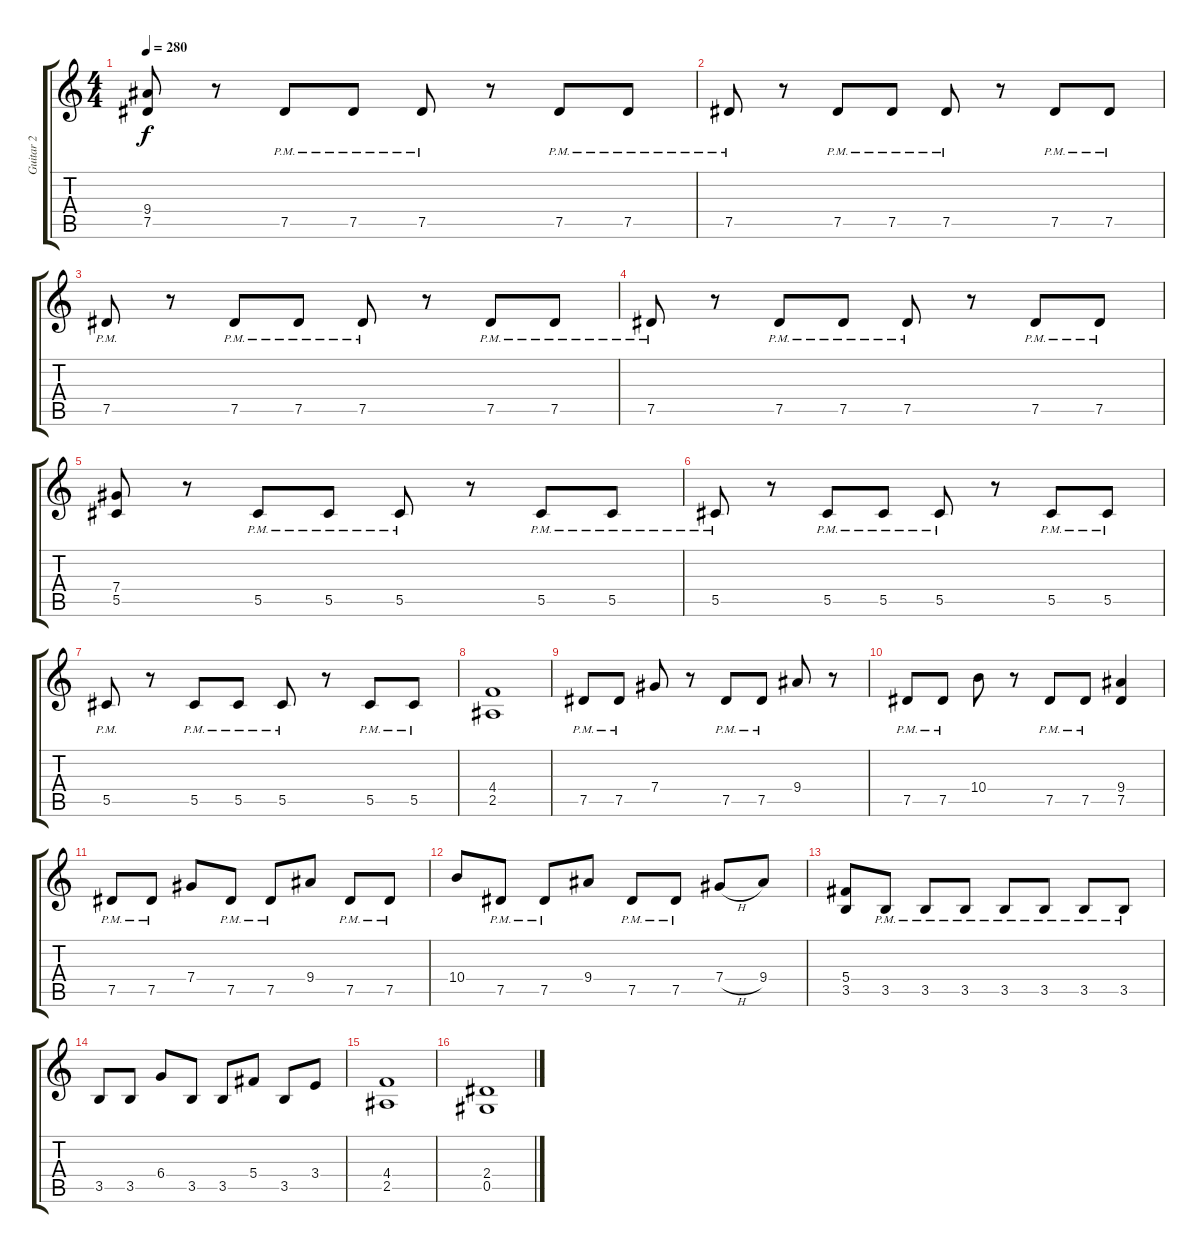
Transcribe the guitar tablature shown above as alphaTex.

\track ("Guitar 2" "Guitar 2") {instrument overdrivenguitar}
\staff {score tabs}
\tuning (Eb4 Bb3 Gb3 Db3 Ab2 Eb2) {hide}
\ts (4 4)
\tempo 280
\clef g2
\ks c
(9.4 7.5).8{dy f} r.8 7.5{pm}.8 7.5{pm}.8 7.5{pm}.8 r.8 7.5{pm}.8 7.5{pm}.8 |
7.5{pm}.8 r.8 7.5{pm}.8 7.5{pm}.8 7.5{pm}.8 r.8 7.5{pm}.8 7.5{pm}.8 |
7.5{pm}.8 r.8 7.5{pm}.8 7.5{pm}.8 7.5{pm}.8 r.8 7.5{pm}.8 7.5{pm}.8 |
7.5{pm}.8 r.8 7.5{pm}.8 7.5{pm}.8 7.5{pm}.8 r.8 7.5{pm}.8 7.5{pm}.8 |
(7.4 5.5).8 r.8 5.5{pm}.8 5.5{pm}.8 5.5{pm}.8 r.8 5.5{pm}.8 5.5{pm}.8 |
5.5{pm}.8 r.8 5.5{pm}.8 5.5{pm}.8 5.5{pm}.8 r.8 5.5{pm}.8 5.5{pm}.8 |
5.5{pm}.8 r.8 5.5{pm}.8 5.5{pm}.8 5.5{pm}.8 r.8 5.5{pm}.8 5.5{pm}.8 |
(4.4 2.5).1 |
7.5{pm}.8 7.5{pm}.8 7.4.8 r.8 7.5{pm}.8 7.5{pm}.8 9.4.8 r.8 |
7.5{pm}.8 7.5{pm}.8 10.4.8 r.8 7.5{pm}.8 7.5{pm}.8 (9.4 7.5).4 |
7.5{pm}.8 7.5{pm}.8 7.4.8 7.5{pm}.8 7.5{pm}.8 9.4.8 7.5{pm}.8 7.5{pm}.8 |
10.4.8 7.5{pm}.8 7.5{pm}.8 9.4.8 7.5{pm}.8 7.5{pm}.8 7.4{h}.8 9.4.8 |
(5.4 3.5).8 3.5{pm}.8 3.5{pm}.8 3.5{pm}.8 3.5{pm}.8 3.5{pm}.8 3.5{pm}.8 3.5{pm}.8 |
3.5.8 3.5.8 6.4.8 3.5.8 3.5.8 5.4.8 3.5.8 3.4.8 |
(4.4 2.5).1 |
(2.4 0.5).1
